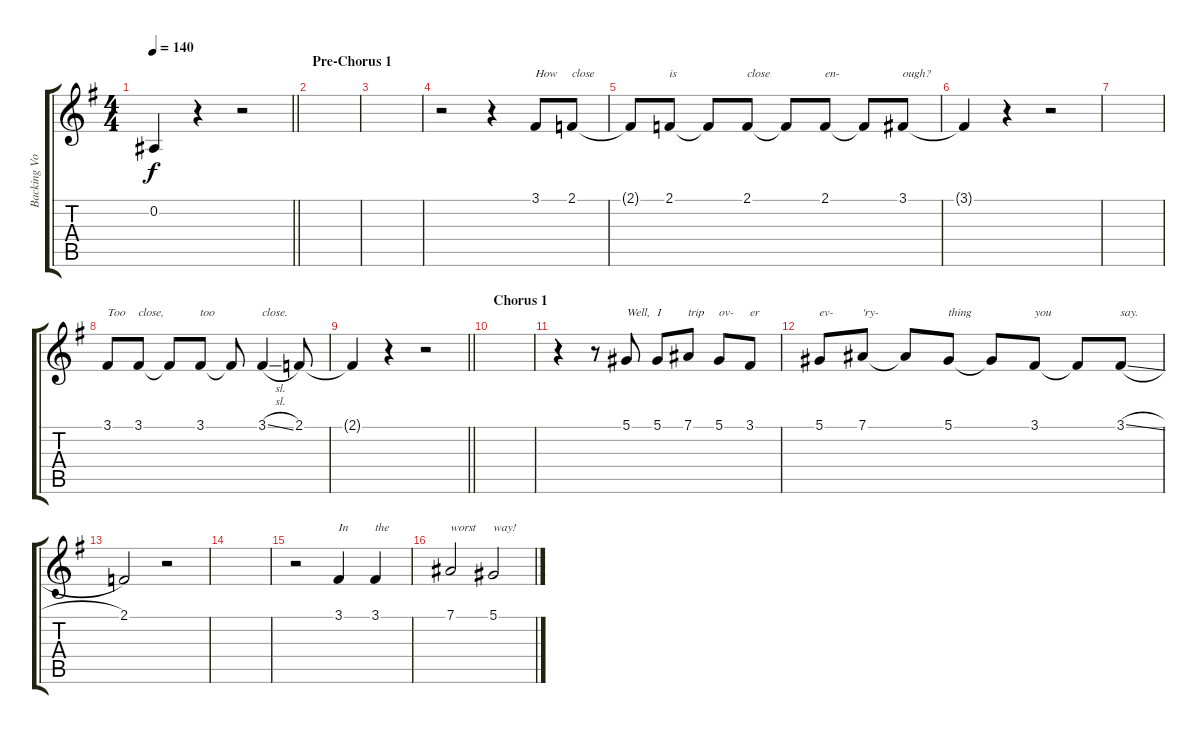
\track ("Backing Vocals - Fred Mascherino" "Backing Vo") {instrument altosax}
\staff {score tabs}
\tuning (Eb4 Bb3 Gb3 Db3 Ab2 Eb2) {hide}
\ts (4 4)
\tempo 140
\clef g2
\barLineRight lightlight
\ks g
0.2.4{dy f} r.4 r.2 |
\section ("" "Pre-Chorus 1")
|
|
r.2 r.4 3.1.8{txt "How" volume 16} 2.1.8{txt "close"} |
2.1{t}.8 2.1.8{txt "is"} 2.1{t}.8 2.1.8{txt "close"} 2.1{t}.8 2.1.8{txt "en-"} 2.1{t}.8 3.1.8{txt "ough?"} |
3.1{t}.4 r.4 r.2 |
|
3.1.8{txt "Too"} 3.1.8{txt "close,"} 3.1{t}.8 3.1.8{txt "too"} 3.1{t}.8 3.1{sl}.4{txt "close."} 2.1.8 |
\barLineRight lightlight
2.1{t}.4 r.4 r.2 |
\section ("" "Chorus 1")
|
r.4 r.8 5.1.8{txt "Well,"} 5.1.8{txt "I"} 7.1.8{txt "trip"} 5.1.8{txt "ov-"} 3.1.8{txt "er"} |
5.1.8{txt "ev-"} 7.1.8{txt "'ry-"} 7.1{t}.8 5.1.8{txt "thing"} 5.1{t}.8 3.1.8{txt "you"} 3.1{t}.8 3.1{sl}.8{txt "say."} |
2.1.2 r.2 |
|
r.2 3.1.4{txt "In"} 3.1.4{txt "the"} |
7.1.2{txt "worst"} 5.1.2{txt "way!"}
